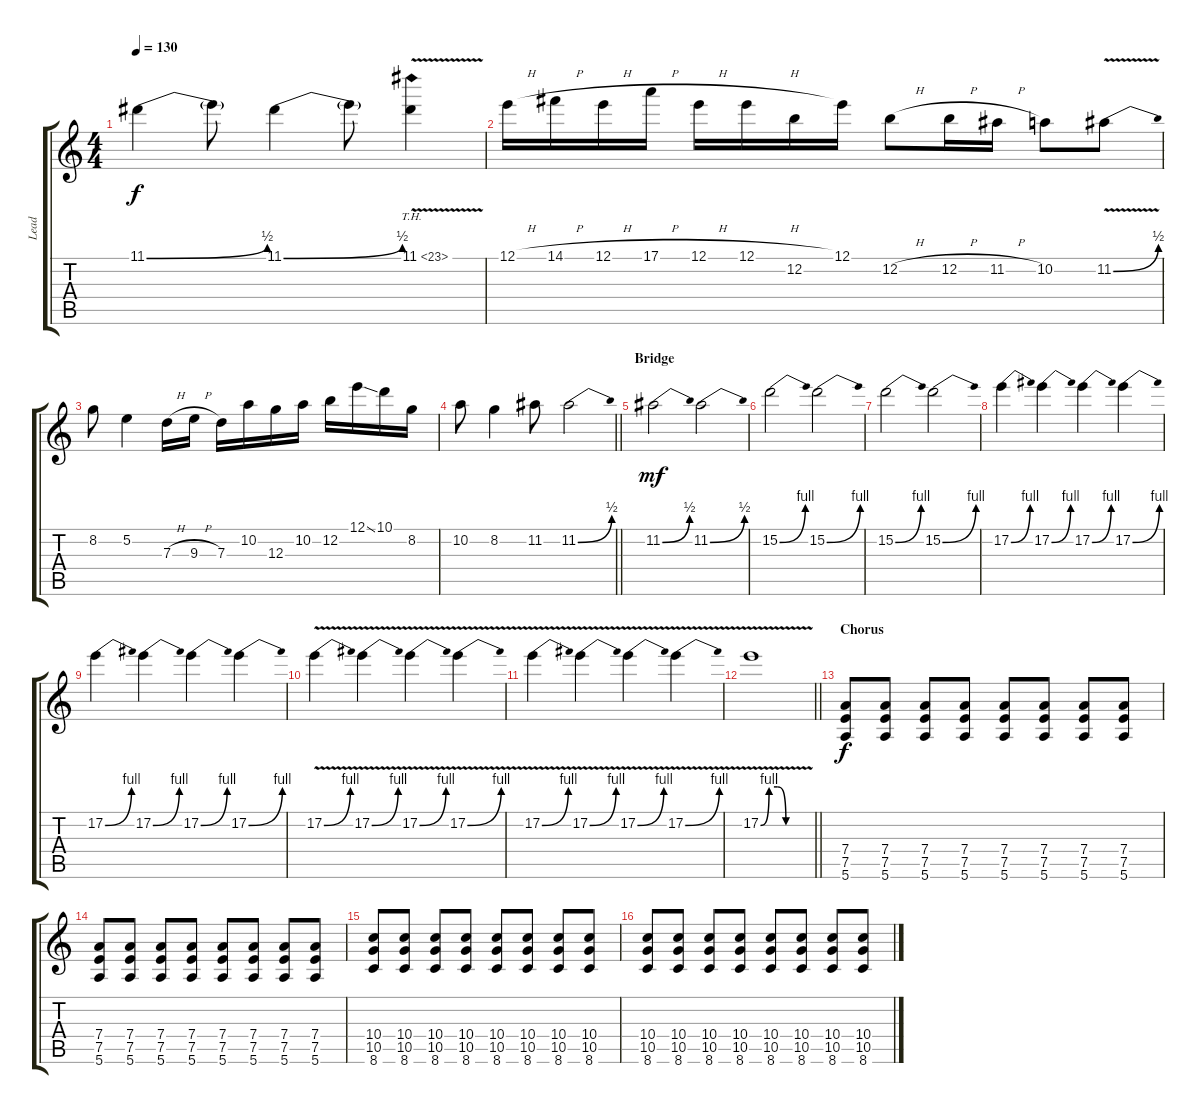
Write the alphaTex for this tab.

\track ("Lead" "Lead") {instrument overdrivenguitar}
\staff {score tabs}
\tuning (E4 B3 G3 D3 A2 E2) {hide}
\ts (4 4)
\tempo 130
\clef g2
\ks c
11.1{be (bend 0 0 60 2)}.4{dy f} 11.1{t}.8 11.1{be (bend 0 0 60 2)}.4 11.1{t}.8 11.1{th 12 v}.4 |
12.1{h}.16 14.1{h}.16 12.1{h}.16 17.1{h}.16 12.1{h}.16 12.1{h}.16 12.2.16 12.1.16 12.2{h}.8 12.2{h}.16 11.2{h}.16 10.2.8 11.2{be (bend 0 0 60 2) v}.8 |
8.2.8 5.2.4 7.3{h}.16 9.3{h}.16 7.3.16 10.2.16 12.3.16 10.2.16 12.2.16 12.1{ss}.16 10.1.16 8.2.16 |
\barLineRight lightlight
10.2.8 8.2.4 11.2.8 11.2{be (bend 0 0 60 2)}.2 |
\section ("" "Bridge")
11.2{be (bend 0 0 60 2)}.2{dy mf} 11.2{be (bend 0 0 60 2)}.2 |
15.2{be (bend 0 0 60 4)}.2 15.2{be (bend 0 0 60 4)}.2 |
15.2{be (bend 0 0 60 4)}.2 15.2{be (bend 0 0 60 4)}.2 |
17.2{be (bend 0 0 60 4)}.4 17.2{be (bend 0 0 60 4)}.4 17.2{be (bend 0 0 60 4)}.4 17.2{be (bend 0 0 60 4)}.4 |
17.2{be (bend 0 0 60 4)}.4 17.2{be (bend 0 0 60 4)}.4 17.2{be (bend 0 0 60 4)}.4 17.2{be (bend 0 0 60 4)}.4 |
17.2{be (bend 0 0 60 4) v}.4 17.2{be (bend 0 0 60 4) v}.4 17.2{be (bend 0 0 60 4) v}.4 17.2{be (bend 0 0 60 4) v}.4 |
17.2{be (bend 0 0 60 4) v}.4 17.2{be (bend 0 0 60 4) v}.4 17.2{be (bend 0 0 60 4) v}.4 17.2{be (bend 0 0 60 4) v}.4 |
\barLineRight lightlight
17.2{be (custom 0 0 10 4 20 4 30 0 60 0) v}.1 |
\section ("" "Chorus")
(7.4 7.5 5.6).8{dy f volume 10} (7.4 7.5 5.6).8 (7.4 7.5 5.6).8 (7.4 7.5 5.6).8 (7.4 7.5 5.6).8 (7.4 7.5 5.6).8 (7.4 7.5 5.6).8 (7.4 7.5 5.6).8 |
(7.4 7.5 5.6).8 (7.4 7.5 5.6).8 (7.4 7.5 5.6).8 (7.4 7.5 5.6).8 (7.4 7.5 5.6).8 (7.4 7.5 5.6).8 (7.4 7.5 5.6).8 (7.4 7.5 5.6).8 |
(10.4 10.5 8.6).8 (10.4 10.5 8.6).8 (10.4 10.5 8.6).8 (10.4 10.5 8.6).8 (10.4 10.5 8.6).8 (10.4 10.5 8.6).8 (10.4 10.5 8.6).8 (10.4 10.5 8.6).8 |
(10.4 10.5 8.6).8 (10.4 10.5 8.6).8 (10.4 10.5 8.6).8 (10.4 10.5 8.6).8 (10.4 10.5 8.6).8 (10.4 10.5 8.6).8 (10.4 10.5 8.6).8 (10.4 10.5 8.6).8
